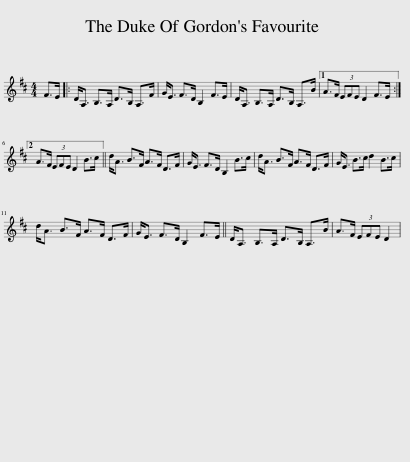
X:1
L:1/8
M:4/4
I:linebreak $
K:D
V:1 treble
V:1
 F>E |: D<A, B,>A, D>B, A,>F | G<E F>D B,2 F>E | D<A, B,>A, D>B, A,>B |1 A>F (3EFE D2 F>E :|2$ %5
 A>F (3EFE D2 B>c || d<A B>F A>F D>F | G<E F>D B,2 B>c | d<A B>F A>F D>F | G<E B>c d2 B>c |$ %10
 d<A B>F A>F D>F | G<E F>D B,2 F>E || D<A, B,>A, D>B, A,>B | A>F (3EFE D2 | %14
